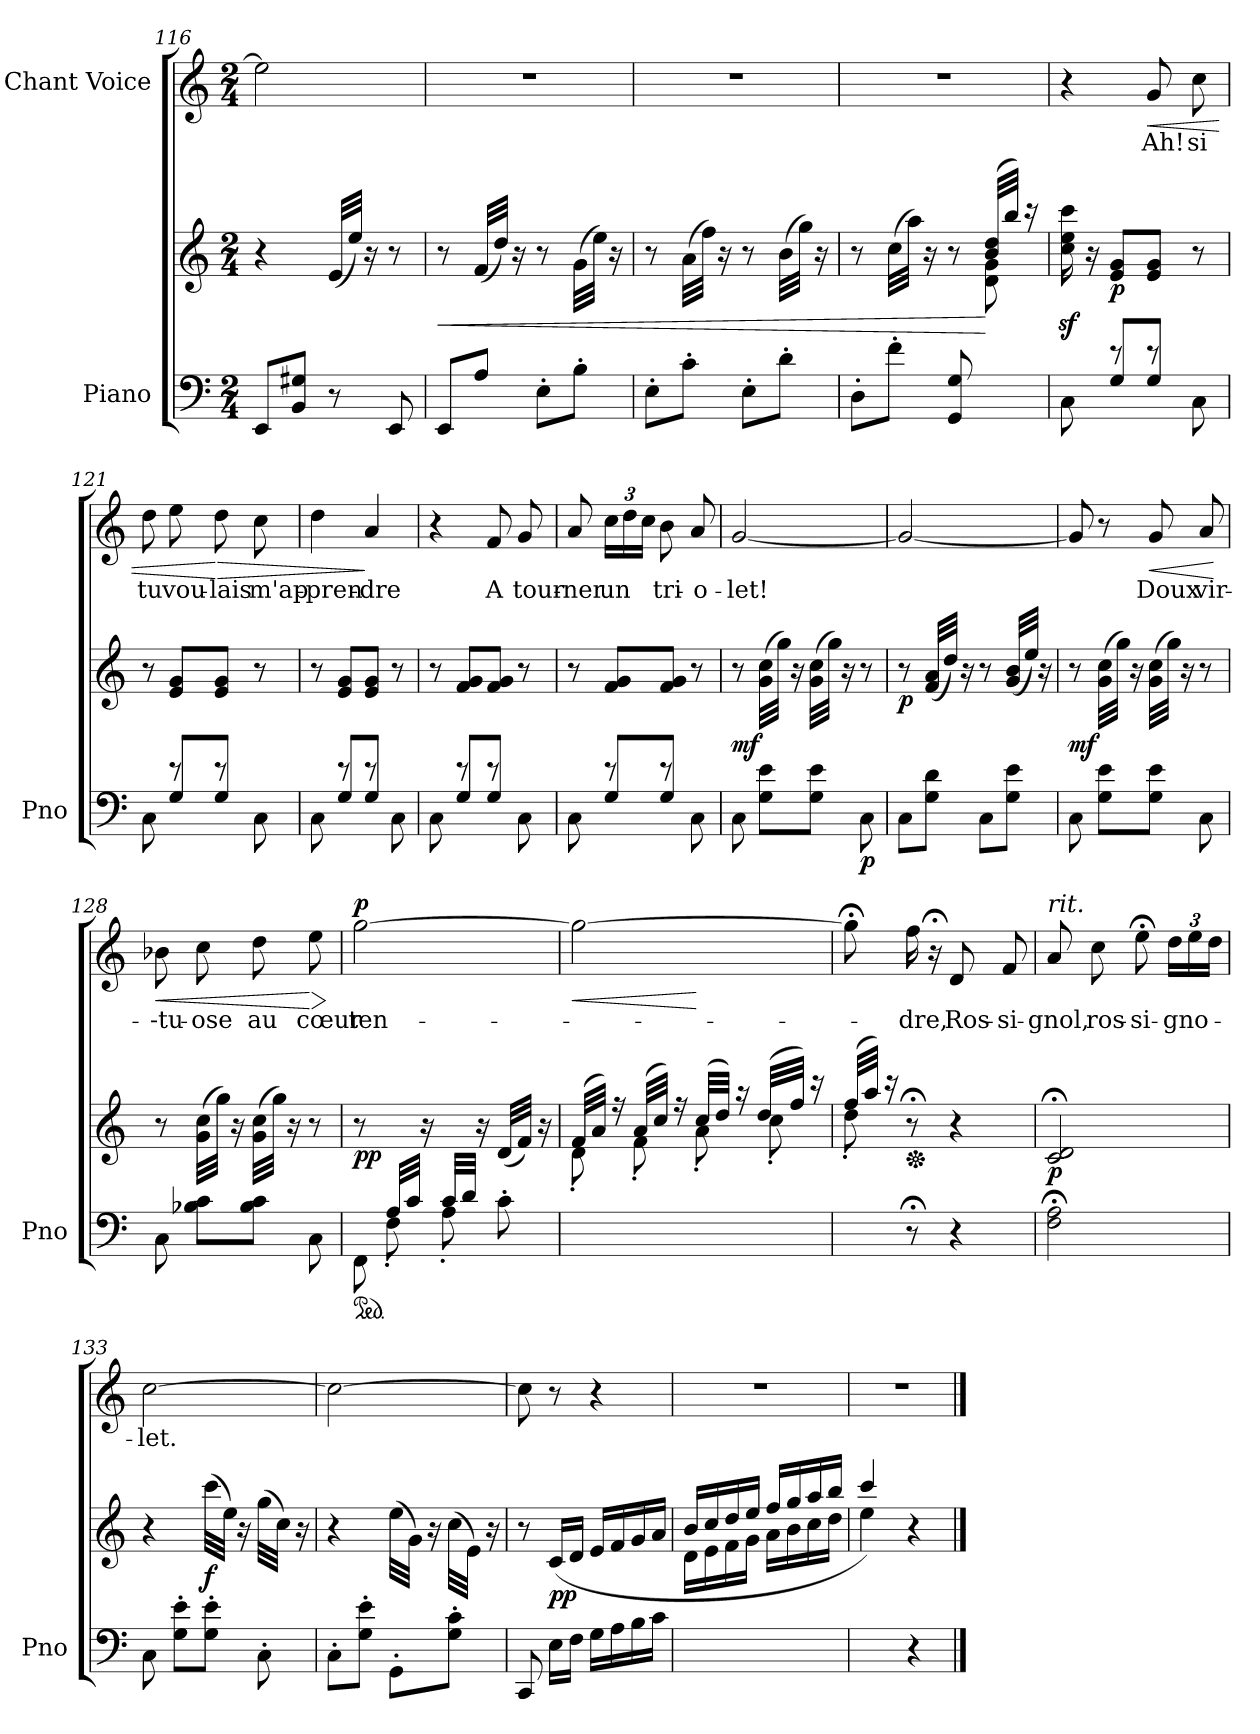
**kern	**kern	**dynam	**kern	**text	**dynam
*part2	*part2	*part2	*part1	*part1	*part1
*staff3	*staff2	*staff2/3	*staff1	*staff1	*staff1
*I"Piano	*	*	*I"Chant Voice	*	*
*I'Pno	*	*	*	*	*
!!LO:PB:g=z
*clefF4	*clefG2	*	*clefG2	*	*
*k[]	*k[]	*	*k[]	*	*
*M2/4	*M2/4	*	*M2/4	*	*
=116	=116	=116	=116	=116	=116
8EE/L	4r	.	2ee\]	.	.
8BB/ 8G#X/J	.	.	.	.	.
8r	(32e/LLL	.	.	.	.
.	32ee/JJJ)	.	.	.	.
.	16r	.	.	.	.
8EE/	8r	.	.	.	.
=117	=117	=117	=117	=117	=117
!	!	!LO:HP:b	!	!	!
8EE/L	8r	<	2r	.	.
8A/J	(32f/LLL	.	.	.	.
.	32dd/JJJ)	.	.	.	.
.	16r	.	.	.	.
8E'\L	8r	.	.	.	.
8B'\J	(32g\LLL	.	.	.	.
.	32ee\JJJ)	.	.	.	.
.	16r	.	.	.	.
!!LO:PB:g=z
=118	=118	=118	=118	=118	=118
8E'\L	8r	.	2r	.	.
8c'\J	(32a\LLL	.	.	.	.
.	32ff\JJJ)	.	.	.	.
.	16r	.	.	.	.
8E'\L	8r	.	.	.	.
8d'\J	(32b\LLL	.	.	.	.
.	32gg\JJJ)	.	.	.	.
.	16r	.	.	.	.
=119	=119	=119	=119	=119	=119
*	*^	*	*	*	*
8D'\L	8r	4.ryy	.	2r	.	.
8f'\J	(32cc\LLL	.	.	.	.	.
.	32aa\JJJ)	.	.	.	.	.
.	16r	.	.	.	.	.
8GG/ 8G/	8r	.	.	.	.	.
8ryy	(32b/ 32dd/LLL	8d\ 8g\	[	.	.	.
.	32bb/JJJ)	.	.	.	.	.
.	16r	.	.	.	.	.
*	*v	*v	*	*	*	*
=120	=120	=120	=120	=120	=120
*^	*	*	*	*	*
8C\	8ryy	16cc\z< 16ee\z< 16ccc\z<	.	4r	.	.
.	.	16r	.	.	.	.
!	!	!	!LO:DY:b	!	!	!
8r	8G/L	8e/ 8g/L	p	.	.	.
!	!	!	!	!	!LO:LY:b	!LO:HP:b
8r	8G/J	8e/ 8g/J	.	8g/	Ah!	<
!	!	!	!	!	!LO:LY:b	!
8C\	8ryy	8r	.	8cc\	si	.
=121	=121	=121	=121	=121	=121	=121
!	!	!	!	!	!LO:LY:b	!
8C\	8ryy	8r	.	8dd\	tu	.
!	!	!	!	!	!LO:LY:b	!
8r	8G/L	8e/ 8g/L	.	8ee\	vou-	.
!	!	!	!	!	!LO:LY:b	!LO:HP:n=1:b
8r	8G/J	8e/ 8g/J	.	8dd\	-lais	[ >
!	!	!	!	!	!LO:LY:b	!
8C\	8ryy	8r	.	8cc\	m'ap-	.
=122	=122	=122	=122	=122	=122	=122
!	!	!	!	!	!LO:LY:b	!
8C\	8ryy	8r	.	4dd\	-pren-	.
8r	8G/L	8e/ 8g/L	.	.	.	.
!	!	!	!	!	!LO:LY:b	!
8r	8G/J	8e/ 8g/J	.	4a/	-dre	]
8C\	8ryy	8r	.	.	.	.
!!LO:LB:g=z
=123	=123	=123	=123	=123	=123	=123
8C\	8ryy	8r	.	4r	.	.
8r	8G/L	8f/ 8g/L	.	.	.	.
!	!	!	!	!	!LO:LY:b	!
8r	8G/J	8f/ 8g/J	.	8f/	A	.
!	!	!	!	!	!LO:LY:b	!
8C\	8ryy	8r	.	8g/	tour-	.
=124	=124	=124	=124	=124	=124	=124
!	!	!	!	!	!LO:LY:b	!
8C\	8ryy	8r	.	8a/	-ner	.
!	!	!	!	!	!LO:LY:b	!
8r	8G/L	8f/ 8g/L	.	24cc\LL	un	.
.	.	.	.	24dd\	.	.
.	.	.	.	24cc\JJ	.	.
!	!	!	!	!	!LO:LY:b	!
8r	8G/J	8f/ 8g/J	.	8b\	tri-	.
!	!	!	!	!	!LO:LY:b	!
8C\	8ryy	8r	.	8a/	-o-	.
=125	=125	=125	=125	=125	=125	=125
!	!	!	!LO:DY:b	!	!LO:LY:b	!
*v	*v	*	*	*	*	*
8C\	8r	mf	[2g/	-let!	.
8G\ 8e\L	(32g\ 32cc\LLL	.	.	.	.
.	32gg\JJJ)	.	.	.	.
.	16r	.	.	.	.
8G\ 8e\J	(32g\ 32cc\LLL	.	.	.	.
.	32gg\JJJ)	.	.	.	.
.	16r	.	.	.	.
!	!	!LO:DY:b=2	!	!	!
8C\	8r	p	.	.	.
=126	=126	=126	=126	=126	=126
!	!	!LO:DY:b	!	!	!
8C\L	8r	p	2g/_	.	.
8G\ 8d\J	(32f/ 32a/LLL	.	.	.	.
.	32dd/JJJ)	.	.	.	.
.	16r	.	.	.	.
8C\L	8r	.	.	.	.
8G\ 8e\J	(32g/ 32b/LLL	.	.	.	.
.	32ee/JJJ)	.	.	.	.
.	16r	.	.	.	.
!!LO:LB:g=z
=127	=127	=127	=127	=127	=127
!	!	!LO:DY:b	!	!	!
8C\	8r	mf	8g/]	.	.
8G\ 8e\L	(32g\ 32cc\LLL	.	8r	.	.
.	32gg\JJJ)	.	.	.	.
.	16r	.	.	.	.
!	!	!	!	!LO:LY:b	!LO:HP:b
8G\ 8e\J	(32g\ 32cc\LLL	.	8g/	Doux	<
.	32gg\JJJ)	.	.	.	.
.	16r	.	.	.	.
!	!	!	!	!LO:LY:b	!
8C\	8r	.	8a/	vir-	.
.	.	.	.	.	[
!!LO:LB:g=z
=128	=128	=128	=128	=128	=128
!	!	!	!	!LO:LY:b	!LO:HP:b
8C\	8r	.	8b-X\	--tu-	<
!	!	!	!	!LO:LY:b	!
8B-X\ 8c\L	(32g\ 32cc\LLL	.	8cc\	-ose	.
.	32gg\JJJ)	.	.	.	.
.	16r	.	.	.	.
!	!	!	!	!LO:LY:b	!
8B-\ 8c\J	(32g\ 32cc\LLL	.	8dd\	au	.
.	32gg\JJJ)	.	.	.	.
.	16r	.	.	.	.
!	!	!	!	!LO:LY:b	!LO:HP:n=1:b
8C\	8r	.	8ee\	cœur	[ >
.	.	.	.	.	]
=129	=129	=129	=129	=129	=129
*^	*	*	*	*	*
*ped	*	*	*	*	*	*
!	!	!	!LO:DY:b	!	!LO:LY:b	!LO:DY:a
8ryy	8FF\	8r	pp	[2gg\	ten-	p
32A/LLL	8F'<\	16ryy	.	.	.	.
32c/JJJ	.	.	.	.	.	.
16ryy	.	16r	.	.	.	.
32c/LLL	8A'<\	16ryy	.	.	.	.
32d/JJJ	.	.	.	.	.	.
8.ryy	.	16r	.	.	.	.
.	8c'<\	(>32d/LLL	.	.	.	.
.	.	32f/JJJ)	.	.	.	.
.	.	16r	.	.	.	.
*v	*v	*	*	*	*	*
=130	=130	=130	=130	=130	=130
*	*^	*	*	*	*
!	!	!	!	!	!	!LO:HP:b
*	*	*	*	*^	*	*
2ryy	(>32f/LLL	8d'<\	.	2gg\_	4ryy	.	<
.	32a/JJJ)	.	.	.	.	.	.
.	16r	.	.	.	.	.	.
.	(>32a/LLL	8f'<\	.	.	.	.	.
.	32cc/JJJ)	.	.	.	.	.	.
.	16r	.	.	.	.	.	.
.	(>32cc/LLL	8a'<\	.	.	4ryy	.	[
.	32dd/JJJ)	.	.	.	.	.	.
.	16r	.	.	.	.	.	.
.	(>32dd/LLL	8cc'<\	.	.	.	.	.
.	32ff/JJJ)	.	.	.	.	.	.
.	16r	.	.	.	.	.	.
*	*	*	*	*v	*v	*	*
!!LO:PB:g=z
=131	=131	=131	=131	=131	=131	=131
8ryy	(>32ff/LLL	8dd'<\	.	8gg;<\]	.	.
.	32aa/JJJ)	.	.	.	.	.
.	16r	.	.	.	.	.
*	*Xped	*	*	*	*	*
!	!	!	!	!	!LO:LY:b	!
8r;<	8r;<	4.ryy	.	16ff\	-dre,	.
.	.	.	.	16r;<	.	.
!	!	!	!	!	!LO:LY:b	!
4r	4r	.	.	8d/	Ros-	.
!	!	!	!	!	!LO:LY:b	!
.	.	.	.	8f/	-si-	.
*	*v	*v	*	*	*	*
=132	=132	=132	=132	=132	=132
!	!	!	!LO:TX:a:i:t=rit.	!	!
!	!	!LO:DY:b	!	!LO:LY:b	!
2F\;< 2A\;<	2c/;< 2d/;<	p	8a/	-gnol,	.
!	!	!	!	!LO:LY:b	!
.	.	.	8cc\	ros-	.
!	!	!	!	!LO:LY:b	!
.	.	.	8ee;<\	-si-	.
!	!	!	!	!LO:LY:b	!
.	.	.	24dd\LL	-gno-	.
.	.	.	24ee\	.	.
.	.	.	24dd\JJ	.	.
!!LO:LB:g=z
=133	=133	=133	=133	=133	=133
!	!	!	!	!LO:LY:b	!
8C\	4r	.	[2cc\	-let.	.
8G\'> 8e\'>L	.	.	.	.	.
!	!	!LO:DY:b	!	!	!
8G\'> 8e\'>J	(32ccc\LLL	f	.	.	.
.	32ee\JJJ)	.	.	.	.
.	16r	.	.	.	.
8C'>\	(32gg\LLL	.	.	.	.
.	32cc\JJJ)	.	.	.	.
.	16r	.	.	.	.
=134	=134	=134	=134	=134	=134
8C'\L	4r	.	2cc\_	.	.
8G\' 8e\'J	.	.	.	.	.
8GG'\L	(32ee\LLL	.	.	.	.
.	32g\JJJ)	.	.	.	.
.	16r	.	.	.	.
8G\' 8c\'J	(32cc\LLL	.	.	.	.
.	32e\JJJ)	.	.	.	.
.	16r	.	.	.	.
=135	=135	=135	=135	=135	=135
8CC/	8r	.	8cc\]	.	.
!	!	!LO:DY:b	!	!	!
(<16E\LL	(16c/LL	pp	8r	.	.
16F\JJ	16d/JJ	.	.	.	.
16G\LL	16e/LL	.	4r	.	.
16A\	16f/	.	.	.	.
16B\	16g/	.	.	.	.
16c\JJ	16a/JJ	.	.	.	.
=136	=136	=136	=136	=136	=136
*	*^	*	*	*	*
2ryy	16b/LL	16d\LL	.	2r	.	.
.	16cc/	16e\	.	.	.	.
.	16dd/	16f\	.	.	.	.
.	16ee/JJ	16g\JJ	.	.	.	.
.	16ff/LL	16a\LL	.	.	.	.
.	16gg/	16b\	.	.	.	.
.	16aa/	16cc\	.	.	.	.
.	16bb/JJ	16dd\JJ	.	.	.	.
!!LO:LB:g=z
=137	=137	=137	=137	=137	=137	=137
4ryy	4ccc/)	4ee\)	.	2r	.	.
4r	4r	4ryy	.	.	.	.
*	*v	*v	*	*	*	*
==	==	==	==	==	==
*-	*-	*-	*-	*-	*-
